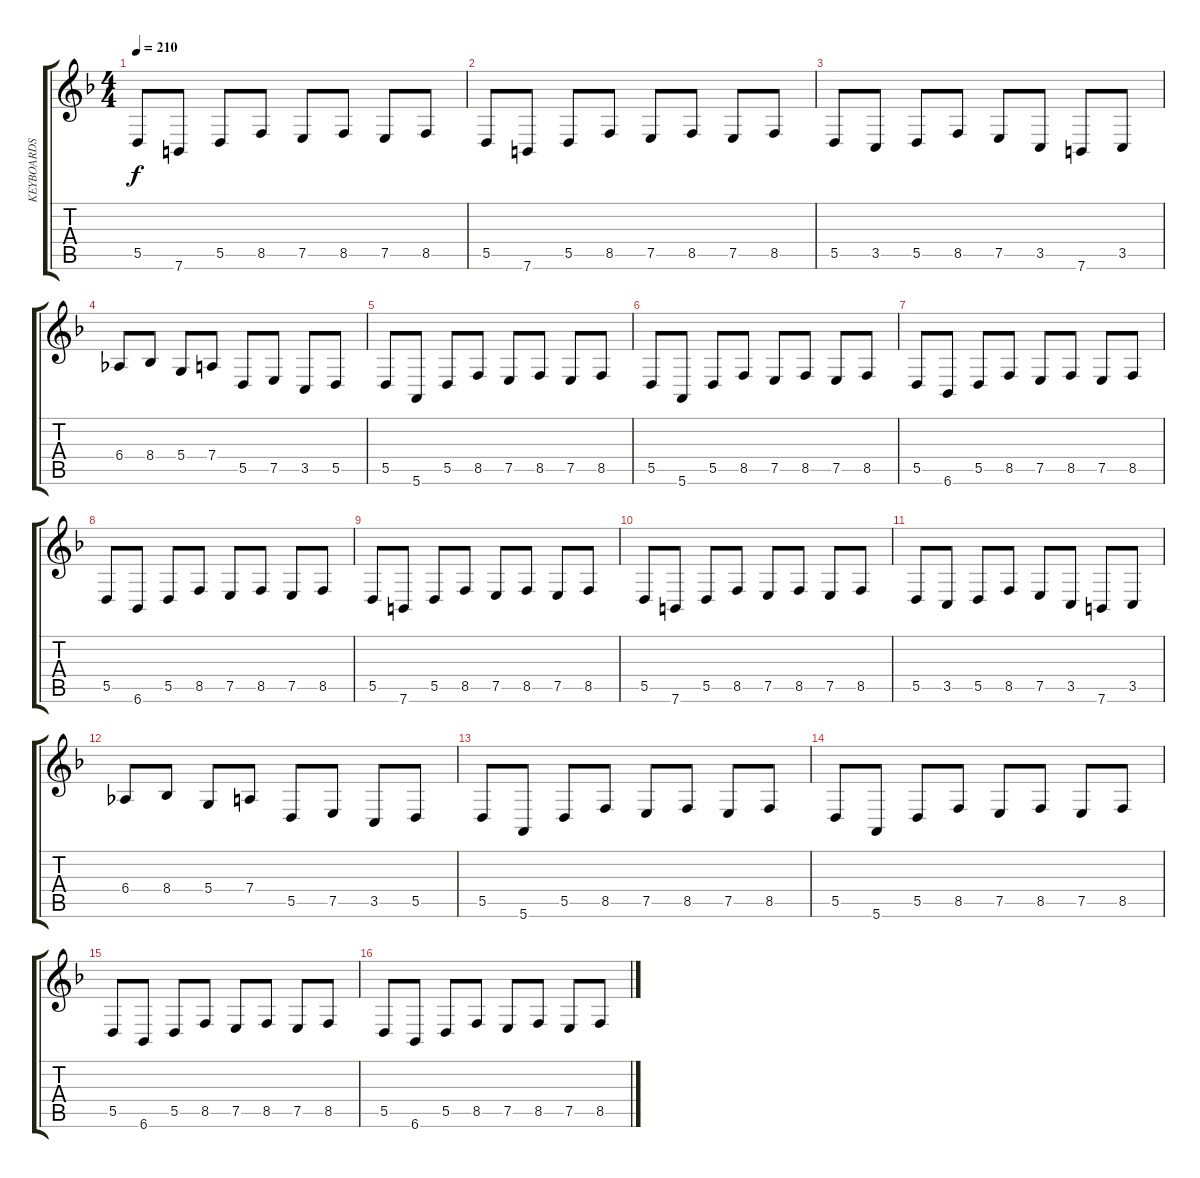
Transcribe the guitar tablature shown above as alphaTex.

\track ("KEYBOARDS" "KEYBOARDS") {instrument reedorgan}
\staff {score tabs}
\tuning (E4 B3 G3 D3 A2 E2) {hide}
\ts (4 4)
\tempo 210
\clef g2
\ks f
5.5.8{dy f} 7.6.8 5.5.8 8.5.8 7.5.8 8.5.8 7.5.8 8.5.8 |
5.5.8 7.6.8 5.5.8 8.5.8 7.5.8 8.5.8 7.5.8 8.5.8 |
5.5.8 3.5.8 5.5.8 8.5.8 7.5.8 3.5.8 7.6.8 3.5.8 |
6.4.8 8.4.8 5.4.8 7.4.8 5.5.8 7.5.8 3.5.8 5.5.8 |
5.5.8 5.6.8 5.5.8 8.5.8 7.5.8 8.5.8 7.5.8 8.5.8 |
5.5.8 5.6.8 5.5.8 8.5.8 7.5.8 8.5.8 7.5.8 8.5.8 |
5.5.8 6.6.8 5.5.8 8.5.8 7.5.8 8.5.8 7.5.8 8.5.8 |
5.5.8 6.6.8 5.5.8 8.5.8 7.5.8 8.5.8 7.5.8 8.5.8 |
5.5.8 7.6.8 5.5.8 8.5.8 7.5.8 8.5.8 7.5.8 8.5.8 |
5.5.8 7.6.8 5.5.8 8.5.8 7.5.8 8.5.8 7.5.8 8.5.8 |
5.5.8 3.5.8 5.5.8 8.5.8 7.5.8 3.5.8 7.6.8 3.5.8 |
6.4.8 8.4.8 5.4.8 7.4.8 5.5.8 7.5.8 3.5.8 5.5.8 |
5.5.8 5.6.8 5.5.8 8.5.8 7.5.8 8.5.8 7.5.8 8.5.8 |
5.5.8 5.6.8 5.5.8 8.5.8 7.5.8 8.5.8 7.5.8 8.5.8 |
5.5.8 6.6.8 5.5.8 8.5.8 7.5.8 8.5.8 7.5.8 8.5.8 |
5.5.8 6.6.8 5.5.8 8.5.8 7.5.8 8.5.8 7.5.8 8.5.8
